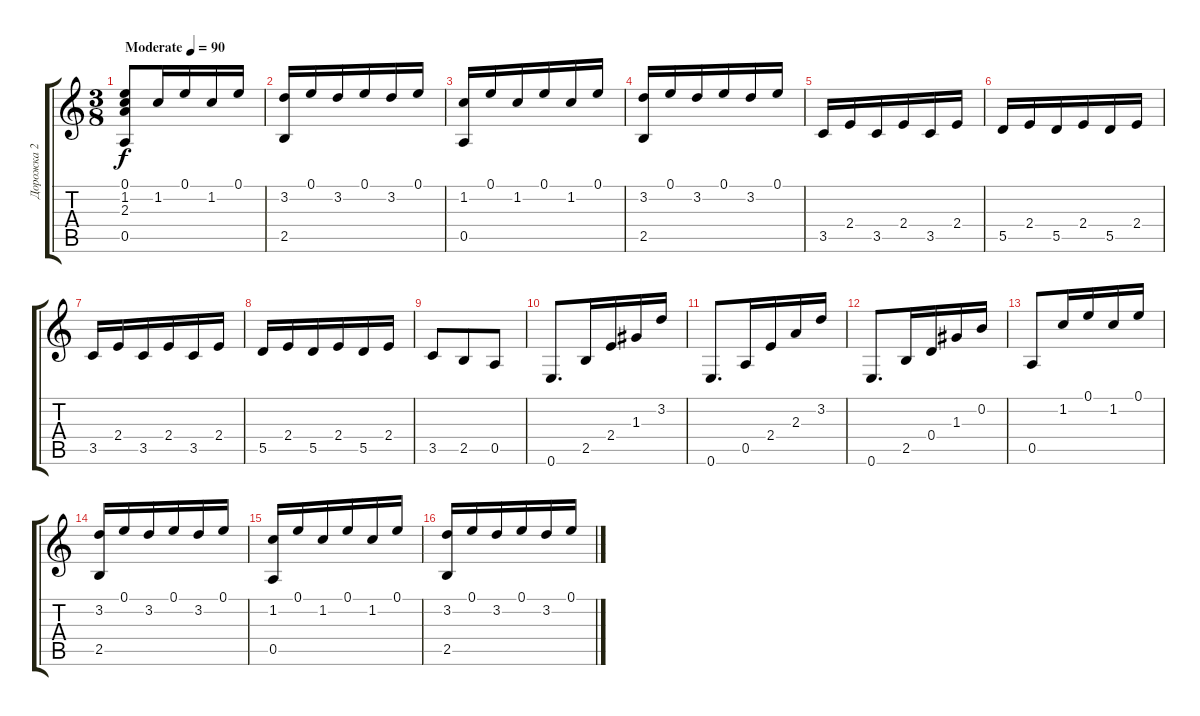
\track ("Дорожка 2" "Дорожка 2") {instrument acousticguitarsteel}
\staff {score tabs}
\tuning (E4 B3 G3 D3 A2 E2) {hide}
\ts (3 8)
\tempo (90 "Moderate")
\clef g2
\ks c
(0.1 1.2 2.3 0.5).8{dy f instrument acousticguitarsteel} 1.2.16 0.1.16 1.2.16 0.1.16 |
(3.2 2.5).16 0.1.16 3.2.16 0.1.16 3.2.16 0.1.16 |
(1.2 0.5).16 0.1.16 1.2.16 0.1.16 1.2.16 0.1.16 |
(3.2 2.5).16 0.1.16 3.2.16 0.1.16 3.2.16 0.1.16 |
3.5.16 2.4.16 3.5.16 2.4.16 3.5.16 2.4.16 |
5.5.16 2.4.16 5.5.16 2.4.16 5.5.16 2.4.16 |
3.5.16 2.4.16 3.5.16 2.4.16 3.5.16 2.4.16 |
5.5.16 2.4.16 5.5.16 2.4.16 5.5.16 2.4.16 |
3.5.8 2.5.8 0.5.8 |
0.6.8{d} 2.5.16 2.4.16 1.3.16 3.2.16 |
0.6.8{d} 0.5.16 2.4.16 2.3.16 3.2.16 |
0.6.8{d} 2.5.16 0.4.16 1.3.16 0.2.16 |
0.5.8 1.2.16 0.1.16 1.2.16 0.1.16 |
(3.2 2.5).16 0.1.16 3.2.16 0.1.16 3.2.16 0.1.16 |
(1.2 0.5).16 0.1.16 1.2.16 0.1.16 1.2.16 0.1.16 |
(3.2 2.5).16 0.1.16 3.2.16 0.1.16 3.2.16 0.1.16
